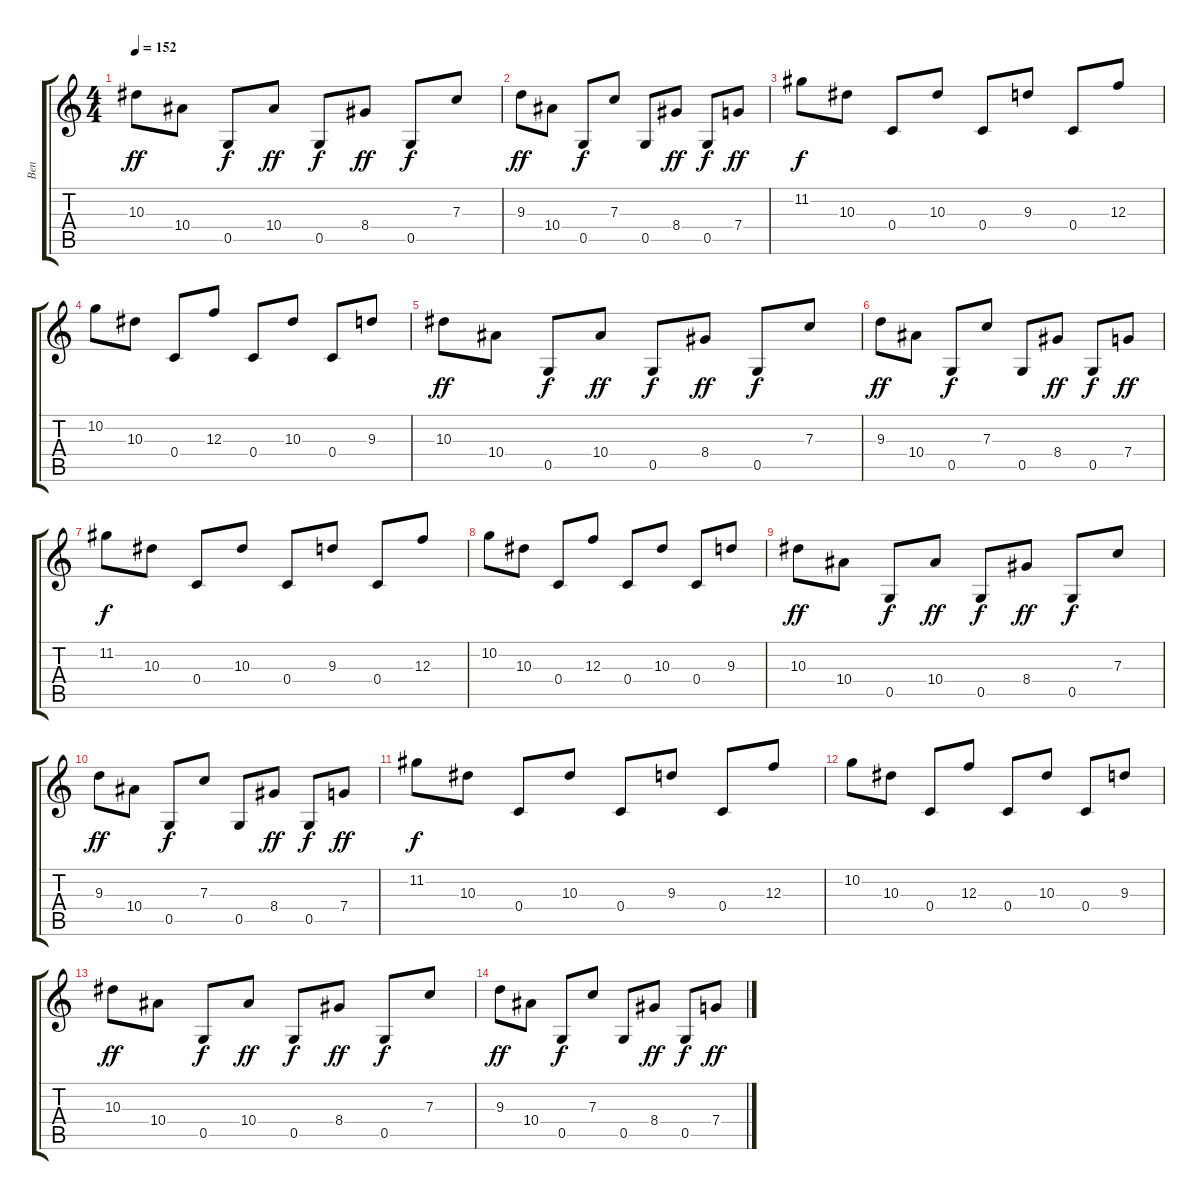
\track ("Ben" "Ben") {instrument distortionguitar}
\staff {score tabs}
\tuning (D4 A3 F3 C3 G2 C2) {hide}
\ts (4 4)
\tempo 152
\clef g2
\ks c
10.3.8{dy ff} 10.4.8 0.5.8{dy f} 10.4.8{dy ff} 0.5.8{dy f} 8.4.8{dy ff} 0.5.8{dy f} 7.3.8 |
9.3.8{dy ff} 10.4.8 0.5.8{dy f} 7.3.8 0.5.8 8.4.8{dy ff} 0.5.8{dy f} 7.4.8{dy ff} |
11.2.8{dy f} 10.3.8 0.4.8 10.3.8 0.4.8 9.3.8 0.4.8 12.3.8 |
10.2.8 10.3.8 0.4.8 12.3.8 0.4.8 10.3.8 0.4.8 9.3.8 |
10.3.8{dy ff} 10.4.8 0.5.8{dy f} 10.4.8{dy ff} 0.5.8{dy f} 8.4.8{dy ff} 0.5.8{dy f} 7.3.8 |
9.3.8{dy ff} 10.4.8 0.5.8{dy f} 7.3.8 0.5.8 8.4.8{dy ff} 0.5.8{dy f} 7.4.8{dy ff} |
11.2.8{dy f} 10.3.8 0.4.8 10.3.8 0.4.8 9.3.8 0.4.8 12.3.8 |
10.2.8 10.3.8 0.4.8 12.3.8 0.4.8 10.3.8 0.4.8 9.3.8 |
10.3.8{dy ff} 10.4.8 0.5.8{dy f} 10.4.8{dy ff} 0.5.8{dy f} 8.4.8{dy ff} 0.5.8{dy f} 7.3.8 |
9.3.8{dy ff} 10.4.8 0.5.8{dy f} 7.3.8 0.5.8 8.4.8{dy ff} 0.5.8{dy f} 7.4.8{dy ff} |
11.2.8{dy f} 10.3.8 0.4.8 10.3.8 0.4.8 9.3.8 0.4.8 12.3.8 |
10.2.8 10.3.8 0.4.8 12.3.8 0.4.8 10.3.8 0.4.8 9.3.8 |
10.3.8{dy ff} 10.4.8 0.5.8{dy f} 10.4.8{dy ff} 0.5.8{dy f} 8.4.8{dy ff} 0.5.8{dy f} 7.3.8 |
9.3.8{dy ff} 10.4.8 0.5.8{dy f} 7.3.8 0.5.8 8.4.8{dy ff} 0.5.8{dy f} 7.4.8{dy ff}
